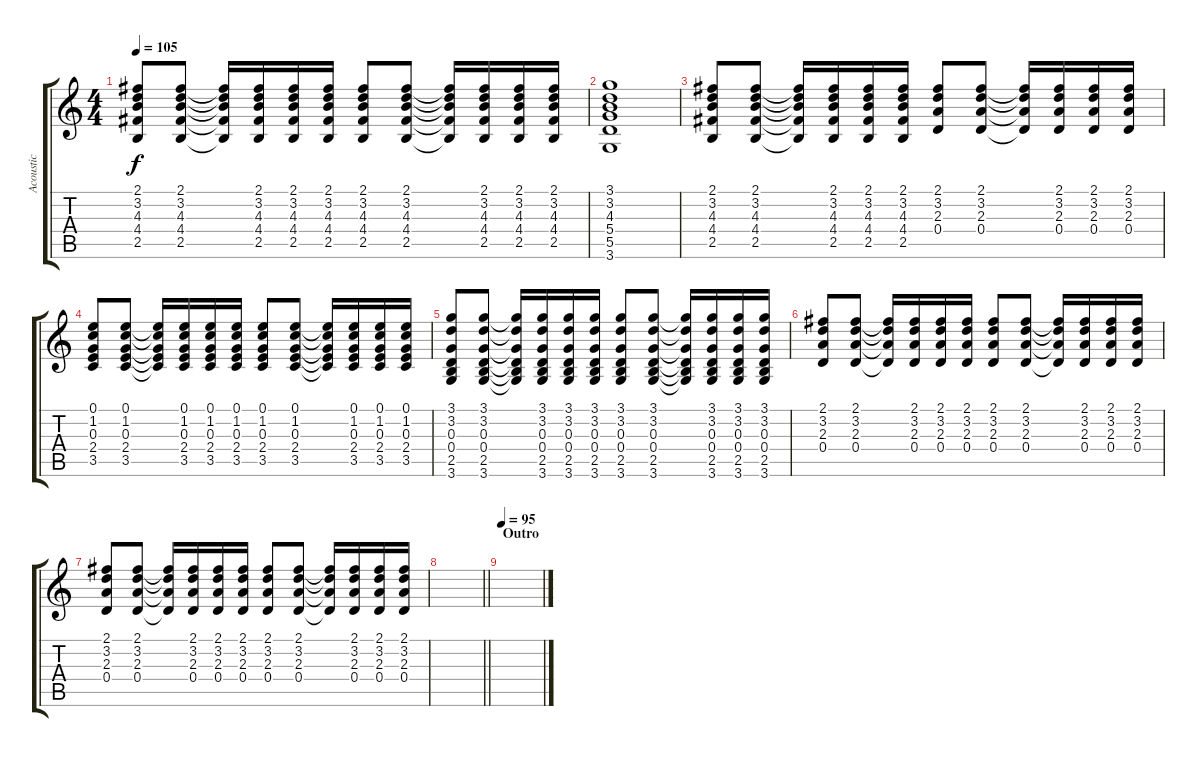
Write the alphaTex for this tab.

\track ("Acoustic " "Acoustic ") {instrument acousticguitarsteel}
\staff {score tabs}
\tuning (E4 B3 G3 D3 A2 E2) {hide}
\ts (4 4)
\tempo 105
\clef g2
\ks c
(2.1 3.2 4.3 4.4 2.5).8{dy f} (2.1 3.2 4.3 4.4 2.5).8 (2.1{t} 3.2{t} 4.3{t} 4.4{t} 2.5{t}).16 (2.1 3.2 4.3 4.4 2.5).16 (2.1 3.2 4.3 4.4 2.5).16 (2.1 3.2 4.3 4.4 2.5).16 (2.1 3.2 4.3 4.4 2.5).8 (2.1 3.2 4.3 4.4 2.5).8 (2.1{t} 3.2{t} 4.3{t} 4.4{t} 2.5{t}).16 (2.1 3.2 4.3 4.4 2.5).16 (2.1 3.2 4.3 4.4 2.5).16 (2.1 3.2 4.3 4.4 2.5).16 |
(3.1 3.2 4.3 5.4 5.5 3.6).1 |
(2.1 3.2 4.3 4.4 2.5).8 (2.1 3.2 4.3 4.4 2.5).8 (2.1{t} 3.2{t} 4.3{t} 4.4{t} 2.5{t}).16 (2.1 3.2 4.3 4.4 2.5).16 (2.1 3.2 4.3 4.4 2.5).16 (2.1 3.2 4.3 4.4 2.5).16 (2.1 3.2 2.3 0.4).8 (2.1 3.2 2.3 0.4).8 (2.1{t} 3.2{t} 2.3{t} 0.4{t}).16 (2.1 3.2 2.3 0.4).16 (2.1 3.2 2.3 0.4).16 (2.1 3.2 2.3 0.4).16 |
(0.1 1.2 0.3 2.4 3.5).8 (0.1 1.2 0.3 2.4 3.5).8 (0.1{t} 1.2{t} 0.3{t} 2.4{t} 3.5{t}).16 (0.1 1.2 0.3 2.4 3.5).16 (0.1 1.2 0.3 2.4 3.5).16 (0.1 1.2 0.3 2.4 3.5).16 (0.1 1.2 0.3 2.4 3.5).8 (0.1 1.2 0.3 2.4 3.5).8 (0.1{t} 1.2{t} 0.3{t} 2.4{t} 3.5{t}).16 (0.1 1.2 0.3 2.4 3.5).16 (0.1 1.2 0.3 2.4 3.5).16 (0.1 1.2 0.3 2.4 3.5).16 |
(3.1 3.2 0.3 0.4 2.5 3.6).8 (3.1 3.2 0.3 0.4 2.5 3.6).8 (3.1{t} 3.2{t} 0.3{t} 0.4{t} 2.5{t} 3.6{t}).16 (3.1 3.2 0.3 0.4 2.5 3.6).16 (3.1 3.2 0.3 0.4 2.5 3.6).16 (3.1 3.2 0.3 0.4 2.5 3.6).16 (3.1 3.2 0.3 0.4 2.5 3.6).8 (3.1 3.2 0.3 0.4 2.5 3.6).8 (3.1{t} 3.2{t} 0.3{t} 0.4{t} 2.5{t} 3.6{t}).16 (3.1 3.2 0.3 0.4 2.5 3.6).16 (3.1 3.2 0.3 0.4 2.5 3.6).16 (3.1 3.2 0.3 0.4 2.5 3.6).16 |
(2.1 3.2 2.3 0.4).8 (2.1 3.2 2.3 0.4).8 (2.1{t} 3.2{t} 2.3{t} 0.4{t}).16 (2.1 3.2 2.3 0.4).16 (2.1 3.2 2.3 0.4).16 (2.1 3.2 2.3 0.4).16 (2.1 3.2 2.3 0.4).8 (2.1 3.2 2.3 0.4).8 (2.1{t} 3.2{t} 2.3{t} 0.4{t}).16 (2.1 3.2 2.3 0.4).16 (2.1 3.2 2.3 0.4).16 (2.1 3.2 2.3 0.4).16 |
(2.1 3.2 2.3 0.4).8 (2.1 3.2 2.3 0.4).8 (2.1{t} 3.2{t} 2.3{t} 0.4{t}).16 (2.1 3.2 2.3 0.4).16 (2.1 3.2 2.3 0.4).16 (2.1 3.2 2.3 0.4).16 (2.1 3.2 2.3 0.4).8 (2.1 3.2 2.3 0.4).8 (2.1{t} 3.2{t} 2.3{t} 0.4{t}).16 (2.1 3.2 2.3 0.4).16 (2.1 3.2 2.3 0.4).16 (2.1 3.2 2.3 0.4).16 |
\barLineRight lightlight
|
\section ("" "Outro")
\tempo 95
